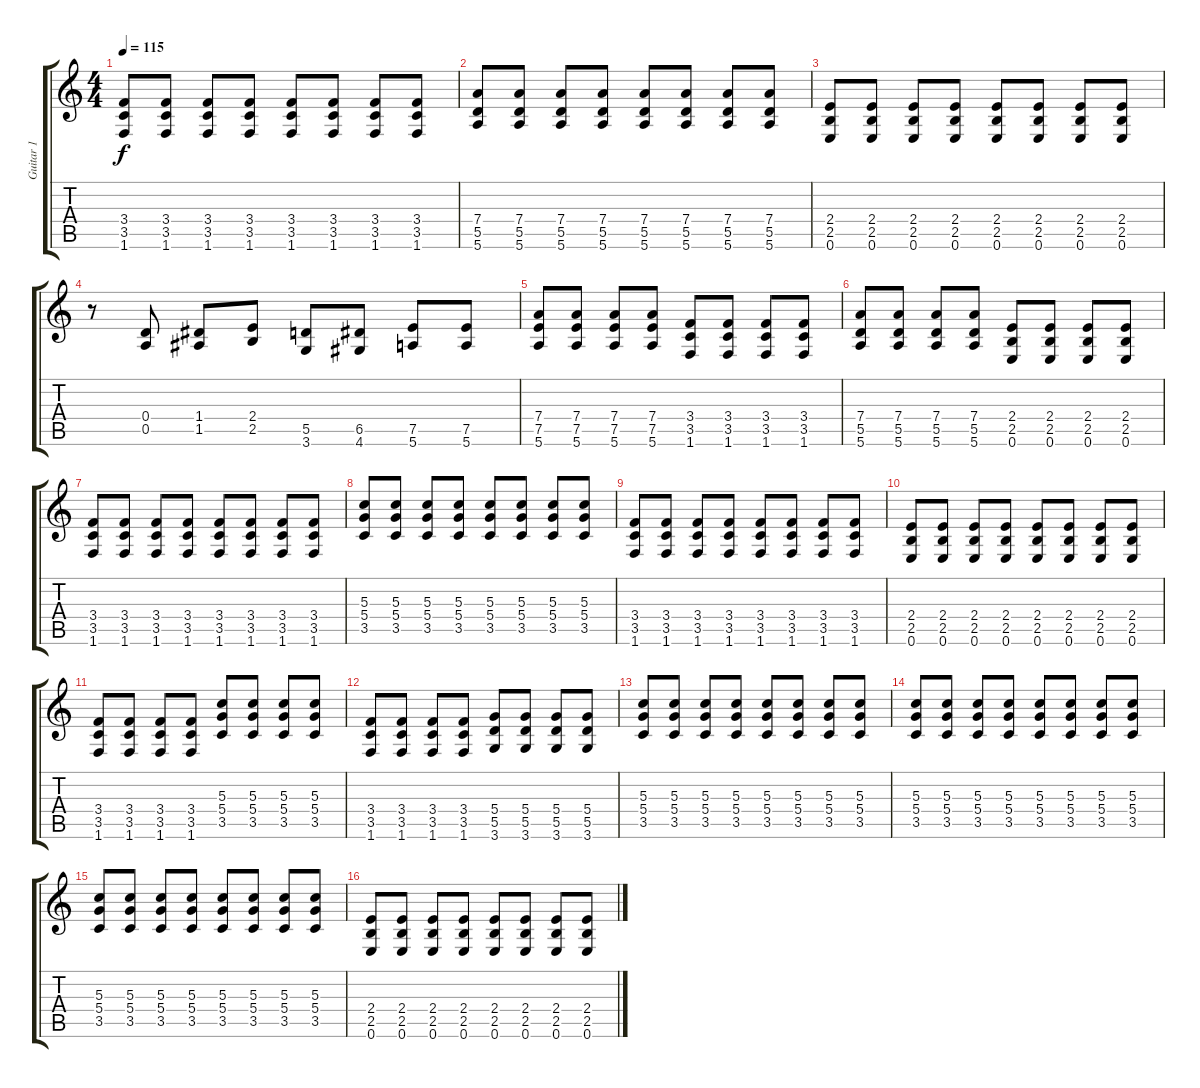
\track ("Guitar 1" "Guitar 1") {instrument distortionguitar}
\staff {score tabs}
\tuning (E4 B3 G3 D3 A2 E2) {hide}
\ts (4 4)
\tempo 115
\clef g2
\ks c
(3.4 3.5 1.6).8{dy f} (3.4 3.5 1.6).8 (3.4 3.5 1.6).8 (3.4 3.5 1.6).8 (3.4 3.5 1.6).8 (3.4 3.5 1.6).8 (3.4 3.5 1.6).8 (3.4 3.5 1.6).8 |
(7.4 5.5 5.6).8 (7.4 5.5 5.6).8 (7.4 5.5 5.6).8 (7.4 5.5 5.6).8 (7.4 5.5 5.6).8 (7.4 5.5 5.6).8 (7.4 5.5 5.6).8 (7.4 5.5 5.6).8 |
(2.4 2.5 0.6).8 (2.4 2.5 0.6).8 (2.4 2.5 0.6).8 (2.4 2.5 0.6).8 (2.4 2.5 0.6).8 (2.4 2.5 0.6).8 (2.4 2.5 0.6).8 (2.4 2.5 0.6).8 |
r.8 (0.4 0.5).8 (1.4 1.5).8 (2.4 2.5).8 (5.5 3.6).8 (6.5 4.6).8 (7.5 5.6).8 (7.5 5.6).8 |
(7.4 7.5 5.6).8 (7.4 7.5 5.6).8 (7.4 7.5 5.6).8 (7.4 7.5 5.6).8 (3.4 3.5 1.6).8 (3.4 3.5 1.6).8 (3.4 3.5 1.6).8 (3.4 3.5 1.6).8 |
(7.4 5.5 5.6).8 (7.4 5.5 5.6).8 (7.4 5.5 5.6).8 (7.4 5.5 5.6).8 (2.4 2.5 0.6).8 (2.4 2.5 0.6).8 (2.4 2.5 0.6).8 (2.4 2.5 0.6).8 |
(3.4 3.5 1.6).8 (3.4 3.5 1.6).8 (3.4 3.5 1.6).8 (3.4 3.5 1.6).8 (3.4 3.5 1.6).8 (3.4 3.5 1.6).8 (3.4 3.5 1.6).8 (3.4 3.5 1.6).8 |
(5.3 5.4 3.5).8 (5.3 5.4 3.5).8 (5.3 5.4 3.5).8 (5.3 5.4 3.5).8 (5.3 5.4 3.5).8 (5.3 5.4 3.5).8 (5.3 5.4 3.5).8 (5.3 5.4 3.5).8 |
(3.4 3.5 1.6).8 (3.4 3.5 1.6).8 (3.4 3.5 1.6).8 (3.4 3.5 1.6).8 (3.4 3.5 1.6).8 (3.4 3.5 1.6).8 (3.4 3.5 1.6).8 (3.4 3.5 1.6).8 |
(2.4 2.5 0.6).8 (2.4 2.5 0.6).8 (2.4 2.5 0.6).8 (2.4 2.5 0.6).8 (2.4 2.5 0.6).8 (2.4 2.5 0.6).8 (2.4 2.5 0.6).8 (2.4 2.5 0.6).8 |
(3.4 3.5 1.6).8 (3.4 3.5 1.6).8 (3.4 3.5 1.6).8 (3.4 3.5 1.6).8 (5.3 5.4 3.5).8 (5.3 5.4 3.5).8 (5.3 5.4 3.5).8 (5.3 5.4 3.5).8 |
(3.4 3.5 1.6).8 (3.4 3.5 1.6).8 (3.4 3.5 1.6).8 (3.4 3.5 1.6).8 (5.4 5.5 3.6).8 (5.4 5.5 3.6).8 (5.4 5.5 3.6).8 (5.4 5.5 3.6).8 |
(5.3 5.4 3.5).8 (5.3 5.4 3.5).8 (5.3 5.4 3.5).8 (5.3 5.4 3.5).8 (5.3 5.4 3.5).8 (5.3 5.4 3.5).8 (5.3 5.4 3.5).8 (5.3 5.4 3.5).8 |
(5.3 5.4 3.5).8 (5.3 5.4 3.5).8 (5.3 5.4 3.5).8 (5.3 5.4 3.5).8 (5.3 5.4 3.5).8 (5.3 5.4 3.5).8 (5.3 5.4 3.5).8 (5.3 5.4 3.5).8 |
(5.3 5.4 3.5).8 (5.3 5.4 3.5).8 (5.3 5.4 3.5).8 (5.3 5.4 3.5).8 (5.3 5.4 3.5).8 (5.3 5.4 3.5).8 (5.3 5.4 3.5).8 (5.3 5.4 3.5).8 |
(2.4 2.5 0.6).8 (2.4 2.5 0.6).8 (2.4 2.5 0.6).8 (2.4 2.5 0.6).8 (2.4 2.5 0.6).8 (2.4 2.5 0.6).8 (2.4 2.5 0.6).8 (2.4 2.5 0.6).8
